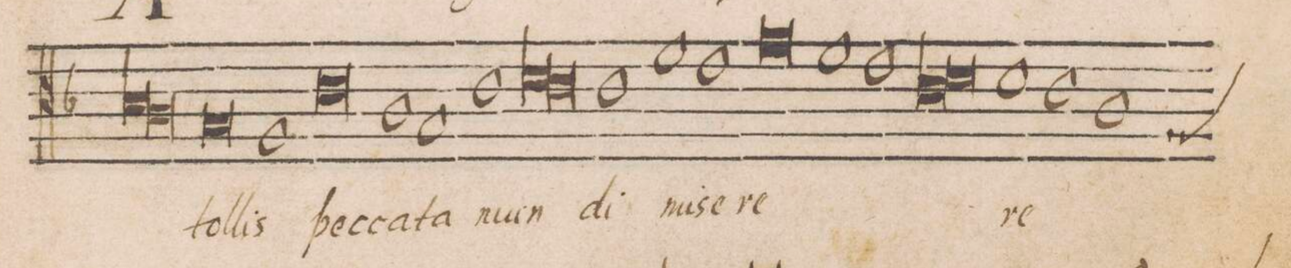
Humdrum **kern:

**kern	**text
*I"TENOR	*
*clefC4	*
*k[b-]	*
*met(C|)	*
*M2/1	*
1B-	.
1A	.
*Xlig	*
=13-	=13-
0G	tol-
=14-	=14-
1F	-lis
0c	pec-
=15-	=15-
1A	-ca-
=16-	=16-
1G	-ta
1c	mun-
=17-	=17-
*lig	*
1d	.
1c	.
*Xlig	*
=18-	=18-
1c	-di
1f	mi-
=19-	=19-
1e	-se-
0g	-re-
=20-	=20-
1f	.
=21-	=21-
1e	.
*lig	*
1c	.
=22-	=22-
1d	.
*Xlig	*
1d	-re
=23-	=23-
1c	.
*custos:F	*
1A	.
=24-	=24-
*lig	*
*-	*-
